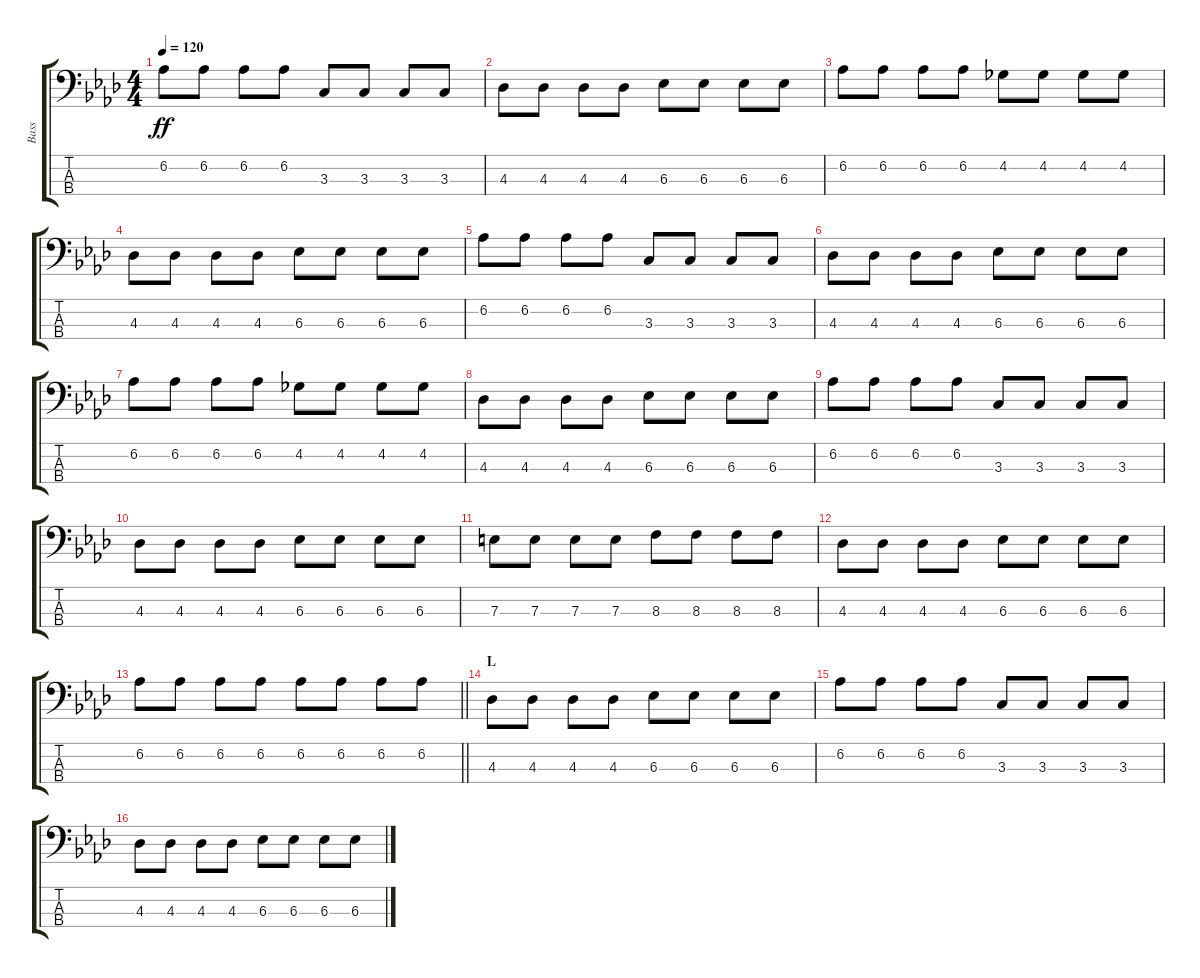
\track ("Bass" "Bass") {instrument electricbasspick}
\staff {score tabs}
\tuning (G2 D2 A1 E1) {hide}
\ts (4 4)
\tempo 120
\clef f4
\ks ab
6.2.8{dy ff} 6.2.8 6.2.8 6.2.8 3.3.8 3.3.8 3.3.8 3.3.8 |
4.3.8 4.3.8 4.3.8 4.3.8 6.3.8 6.3.8 6.3.8 6.3.8 |
6.2.8 6.2.8 6.2.8 6.2.8 4.2.8 4.2.8 4.2.8 4.2.8 |
4.3.8 4.3.8 4.3.8 4.3.8 6.3.8 6.3.8 6.3.8 6.3.8 |
6.2.8 6.2.8 6.2.8 6.2.8 3.3.8 3.3.8 3.3.8 3.3.8 |
4.3.8 4.3.8 4.3.8 4.3.8 6.3.8 6.3.8 6.3.8 6.3.8 |
6.2.8 6.2.8 6.2.8 6.2.8 4.2.8 4.2.8 4.2.8 4.2.8 |
4.3.8 4.3.8 4.3.8 4.3.8 6.3.8 6.3.8 6.3.8 6.3.8 |
6.2.8 6.2.8 6.2.8 6.2.8 3.3.8 3.3.8 3.3.8 3.3.8 |
4.3.8 4.3.8 4.3.8 4.3.8 6.3.8 6.3.8 6.3.8 6.3.8 |
7.3.8 7.3.8 7.3.8 7.3.8 8.3.8 8.3.8 8.3.8 8.3.8 |
4.3.8 4.3.8 4.3.8 4.3.8 6.3.8 6.3.8 6.3.8 6.3.8 |
\barLineRight lightlight
6.2.8 6.2.8 6.2.8 6.2.8 6.2.8 6.2.8 6.2.8 6.2.8 |
\section ("" "L")
4.3.8 4.3.8 4.3.8 4.3.8 6.3.8 6.3.8 6.3.8 6.3.8 |
6.2.8 6.2.8 6.2.8 6.2.8 3.3.8 3.3.8 3.3.8 3.3.8 |
4.3.8 4.3.8 4.3.8 4.3.8 6.3.8 6.3.8 6.3.8 6.3.8
